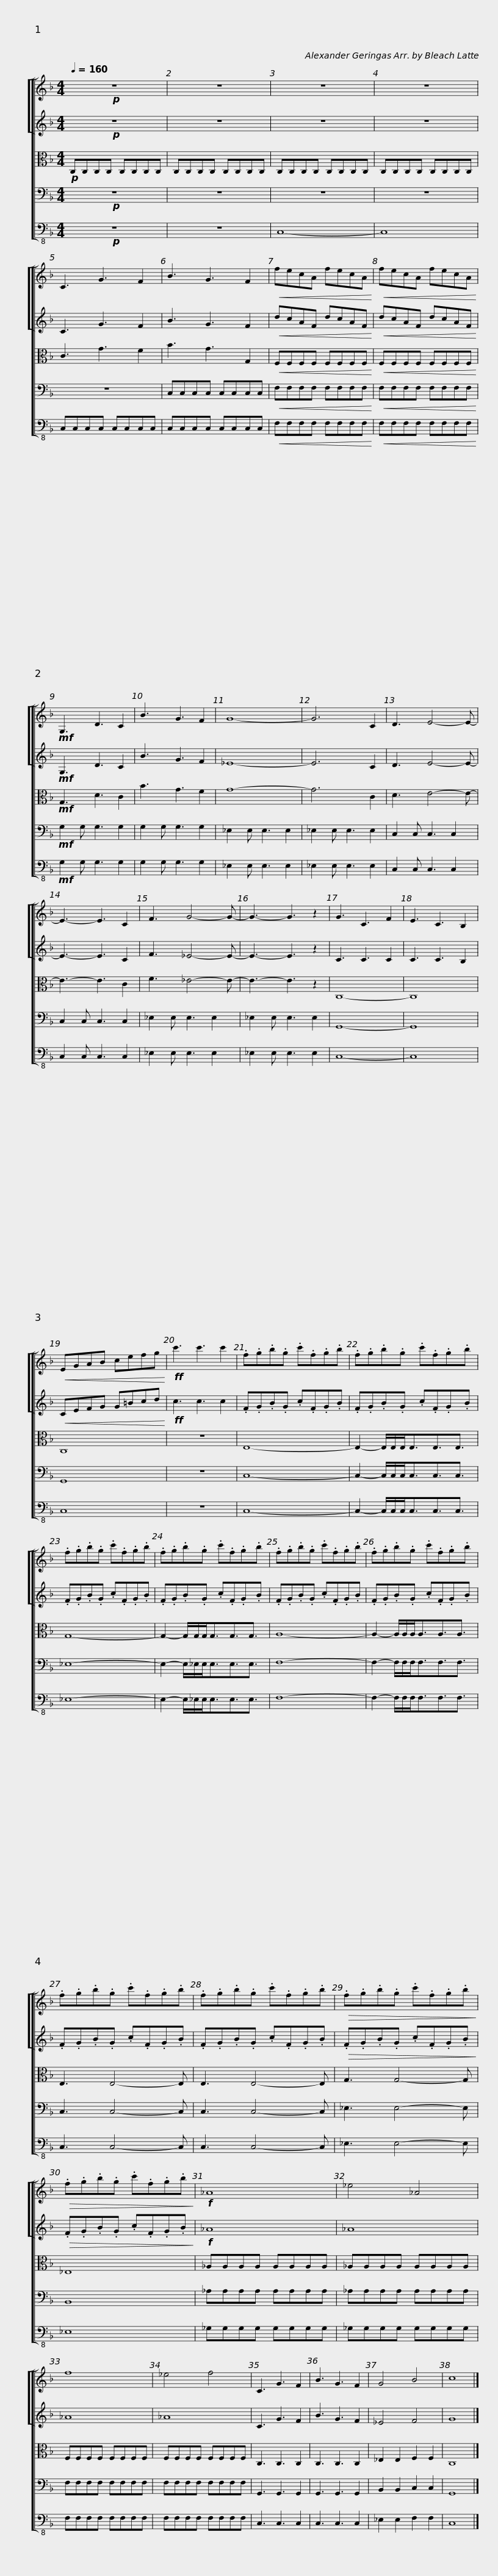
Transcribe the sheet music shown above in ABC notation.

X:1
%%score [ [ 1 2 ] 3 4 5 ]
L:1/8
Q:1/4=160
M:4/4
I:linebreak $
K:F
V:1 treble
V:2 treble
V:3 alto
V:4 bass
V:5 bass-8
V:1
!p! z8 | z8 | z8 |$ z8 | C3 G3 F2 | %5
 B3 G3 F2 |!<(! fecA fecA!<)! |!<(! fecA fecA!<)! |$!mf! G,3 D3 C2 | B3 G3 F2 | %10
 G8- | G6 C2 | D3 E4- E- | E3- E3 C2 | F3 G4- G- | %15
 G3- G3 z2 |$ G3 C3 F2 | E3 C3 B,2 |!<(! EGAB cefg!<)! |!ff! c'3 c'3 c'2 | %20
 .f.g.b.g .c'.f.g.b | .f.g.b.g .c'.f.g.b |$ .f.g.b.g .c'.f.g.b | .f.g.b.g .c'.f.g.b | .f.g.b.g .c'.f.g.b | %25
 .f.g.b.g .c'.f.g.b |$ .f.g.b.g .c'.f.g.b | .f.g.b.g .c'.f.g.b |!>(! .f.g.b.g .c'.f.g.b!>)! |!>(! .f.g.b.g .c'.f.g.b!>)! | %30
!f! _A8 |$ _e4 _A4 | f8 | _e4 f4 | C3 G3 F2 | %35
 B3 G3 F2 | G4 B4 | c8 |] %38
V:2
!p! z8 | z8 | z8 |$ z8 | C3 G3 F2 | %5
 B3 G3 F2 |!<(! dcAF dcAF!<)! |!<(! dcAF dcAF!<)! |$!mf! G,3 D3 C2 | B3 G3 F2 | %10
 _E8- | E6 C2 | D3 E4- E- | E3- E3 C2 | F3 _E4- E- | %15
 E3- E3 z2 |$ C3 C3 C2 | C3 C3 B,2 |!<(! CEFG G=Bcd!<)! |!ff! c3 c3 c2 | %20
 .F.G.B.G .c.F.G.B | .F.G.B.G .c.F.G.B |$ .F.G.B.G .c.F.G.B | .F.G.B.G .c.F.G.B | .F.G.B.G .c.F.G.B | %25
 .F.G.B.G .c.F.G.B |$ .F.G.B.G .c.F.G.B | .F.G.B.G .c.F.G.B |!>(! .F.G.B.G .c.F.G.B!>)! |!>(! .F.G.B.G .c.F.G.B!>)! | %30
!f! _A8 |$ _A8 | _A8 | _A8 | C3 G3 F2 | %35
 B3 G3 F2 | _E4 F4 | G8 |] %38
V:3
!p! C,C,C,C, C,C,C,C, | C,C,C,C, C,C,C,C, | C,C,C,C, C,C,C,C, |$ C,C,C,C, C,C,C,C, | C3 G3 F2 | %5
 B3 G3 G,2 |!<(! F,F,F,F, F,F,F,F,!<)! |!<(! F,F,F,F, F,F,F,F,!<)! |$!mf! G,3 D3 C2 | B3 G3 F2 | %10
 G8- | G6 C2 | D3 E4- E- | E3- E3 C2 | F3 _E4- E- | %15
 E3- E3 z2 |$ C,8- | C,8 | C,8 | z8 | %20
 E,8- | E,2- E,/E,/E,<E,E,3/2E,3/2 |$ G,8- | G,2- G,/G,/G,<G,G,3/2G,3/2 | A,8- | %25
 A,2- A,/A,/A,<A,A,3/2A,3/2 |$ E,3 E,4- E, | E,3 E,4- E, | G,3 G,4- G, | _E,8 | %30
 _A,A,A,A, A,A,A,A, |$ _A,A,A,A, A,A,A,A, | F,F,F,F, F,F,F,F, | F,F,F,F, F,F,F,F, | C,3 C,3 C,2 | %35
 C,3 C,3 C,2 | _E,2 E,2 F,2 F,2 | C,8 |] %38
V:4
!p! z8 | z8 | z8 |$ z8 | z8 | %5
 C,C,C,C, C,C,C,C, |!<(! F,F,F,F, F,F,F,F,!<)! |!<(! F,F,F,F, F,F,F,F,!<)! |$!mf! G,2 G, G,3 G,2 | G,2 G, G,3 G,2 | %10
 _E,2 E, E,3 E,2 | _E,2 E, E,3 E,2 | C,2 C, C,3 C,2 | C,2 C, C,3 C,2 | _E,2 E, E,3 E,2 | %15
 _E,2 E, E,3 E,2 |$ G,,8- | G,,8 | G,,8 | z8 | %20
 C,8- | C,2- C,/C,/C,<C,C,3/2C,3/2 |$ _E,8- | E,2- E,/_E,/E,<E,E,3/2E,3/2 | F,8- | %25
 F,2- F,/F,/F,<F,F,3/2F,3/2 |$ C,3 C,4- C, | C,3 C,4- C, | _E,3 E,4- E, | B,,8 | %30
 _A,A,A,A, A,A,A,A, |$ _A,A,A,A, A,A,A,A, | F,F,F,F, F,F,F,F, | F,F,F,F, F,F,F,F, | G,,3 G,,3 G,,2 | %35
 G,,3 G,,3 G,,2 | B,,2 B,,2 C,2 C,2 | G,,8 |] %38
V:5
!p! z8 | z8 | C,8- |$ C,8 | C,C,C,C, C,C,C,C, | %5
 C,C,C,C, C,C,C,C, |!<(! F,F,F,F, F,F,F,F,!<)! |!<(! F,F,F,F, F,F,F,F,!<)! |$!mf! G,2 G, G,3 G,2 | G,2 G, G,3 G,2 | %10
 _E,2 E, E,3 E,2 | _E,2 E, E,3 E,2 | C,2 C, C,3 C,2 | C,2 C, C,3 C,2 | _E,2 E, E,3 E,2 | %15
 _E,2 E, E,3 E,2 |$ C,8- | C,8 | C,8 | z8 | %20
 C,8- | C,2- C,/C,/C,<C,C,3/2C,3/2 |$ _E,8- | E,2- E,/_E,/E,<E,E,3/2E,3/2 | F,8- | %25
 F,2- F,/F,/F,<F,F,3/2F,3/2 |$ C,3 C,4- C, | C,3 C,4- C, | _E,3 E,4- E, | _E,8 | %30
 _G,G,G,G, G,G,G,G, |$ _G,G,G,G, G,G,G,G, | F,F,F,F, F,F,F,F, | F,F,F,F, F,F,F,F, | C,3 C,3 C,2 | %35
 C,3 C,3 C,2 | _E,2 E,2 F,2 F,2 | C,8 |] %38
